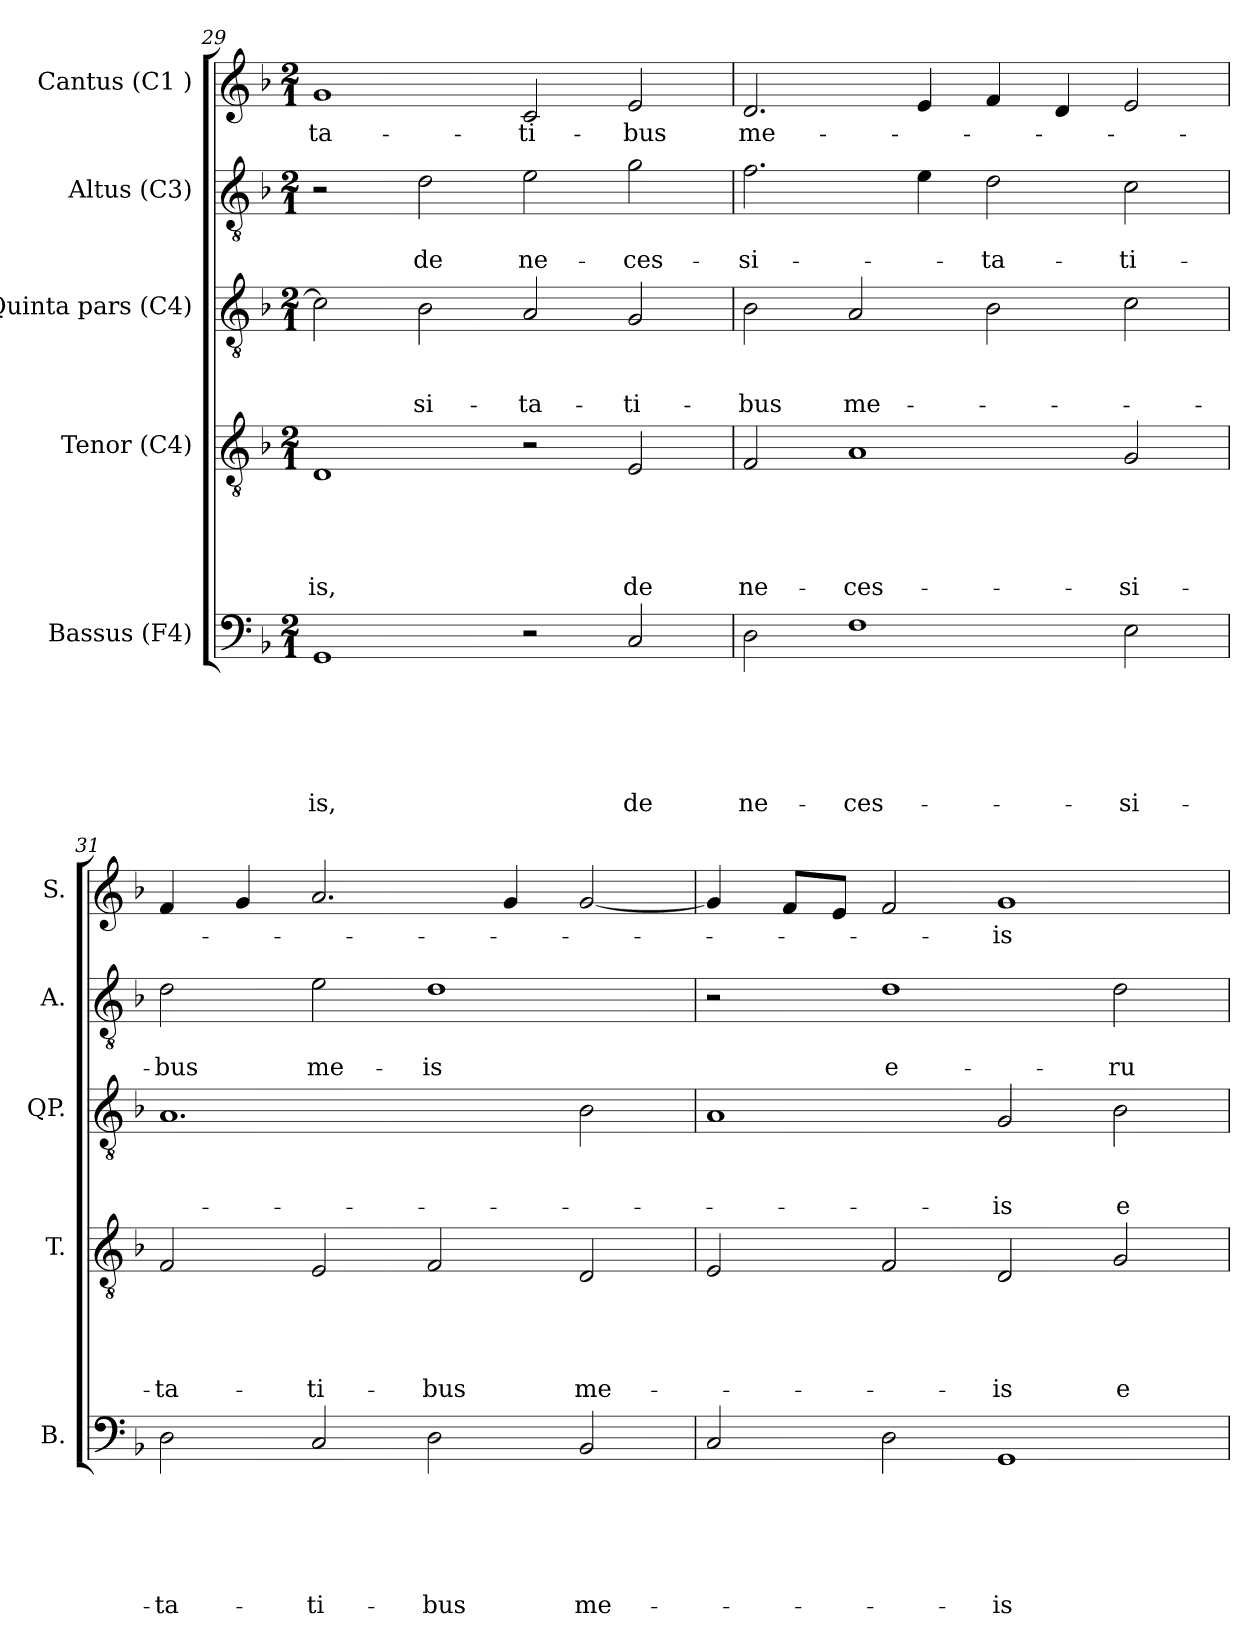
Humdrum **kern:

**kern	**text	**text	**text	**text	**text	**text	**kern	**text	**text	**text	**text	**text	**kern	**text	**text	**text	**kern	**text	**text	**kern	**text
*part5	*part5	*part5	*part5	*part5	*part5	*part5	*part4	*part4	*part4	*part4	*part4	*part4	*part3	*part3	*part3	*part3	*part2	*part2	*part2	*part1	*part1
*staff5	*staff5	*staff5	*staff5	*staff5	*staff5	*staff5	*staff4	*staff4	*staff4	*staff4	*staff4	*staff4	*staff3	*staff3	*staff3	*staff3	*staff2	*staff2	*staff2	*staff1	*staff1
*I"Bassus (F4)	*	*	*	*	*	*	*I"Tenor (C4)	*	*	*	*	*	*I"Quinta pars (C4)	*	*	*	*I"Altus (C3)	*	*	*I"Cantus (C1 )	*
*I'B.	*	*	*	*	*	*	*I'T.	*	*	*	*	*	*I'QP.	*	*	*	*I'A.	*	*	*I'S.	*
*clefF4	*	*	*	*	*	*	*clefGv2	*	*	*	*	*	*clefGv2	*	*	*	*clefGv2	*	*	*clefG2	*
*k[b-]	*	*	*	*	*	*	*k[b-]	*	*	*	*	*	*k[b-]	*	*	*	*k[b-]	*	*	*k[b-]	*
*F:	*	*	*	*	*	*	*F:	*	*	*	*	*	*F:	*	*	*	*F:	*	*	*F:	*
*M2/1	*	*	*	*	*	*	*M2/1	*	*	*	*	*	*M2/1	*	*	*	*M2/1	*	*	*M2/1	*
=29	=29	=29	=29	=29	=29	=29	=29	=29	=29	=29	=29	=29	=29	=29	=29	=29	=29	=29	=29	=29	=29
!	!	!	!	!	!	!LO:LY:b	!	!	!	!	!	!LO:LY:b:rj	!	!	!	!	!	!	!	!	!LO:LY:b:rj
1GG	.	.	.	.	.	-is,	1D	.	.	.	.	-is,	2c\]	.	.	.	2r	.	.	1g	-ta-
!	!	!	!	!	!	!	!	!	!	!	!	!	!	!	!	!LO:LY:b	!	!	!LO:LY:b	!	!
.	.	.	.	.	.	.	.	.	.	.	.	.	2B-\	.	.	-si-	2d\	.	de	.	.
!	!	!	!	!	!	!	!	!	!	!	!	!	!	!	!	!LO:LY:b	!	!	!LO:LY:b	!	!LO:LY:b:rj
2r	.	.	.	.	.	.	2r	.	.	.	.	.	2A/	.	.	-ta-	2e\	.	ne-	2c/	-ti-
!	!	!	!	!	!	!LO:LY:b	!	!	!	!	!	!LO:LY:b:rj	!	!	!	!LO:LY:b	!	!	!LO:LY:b	!	!LO:LY:b:rj
2C/	.	.	.	.	.	de	2E/	.	.	.	.	de	2G/	.	.	-ti-	2g\	.	-ces-	2e/	-bus
!!LO:PB:g=z
=30	=30	=30	=30	=30	=30	=30	=30	=30	=30	=30	=30	=30	=30	=30	=30	=30	=30	=30	=30	=30	=30
!	!	!	!	!	!	!LO:LY:b	!	!	!	!	!	!LO:LY:b:rj	!	!	!	!LO:LY:b	!	!	!LO:LY:b	!	!LO:LY:b:rj
2D\	.	.	.	.	.	ne-	2F/	.	.	.	.	ne-	2B-\	.	.	-bus	2.f\	.	-si-	2.d/	me-
!	!	!	!	!	!	!LO:LY:b	!	!	!	!	!	!LO:LY:b:rj	!	!	!	!LO:LY:b	!	!	!	!	!
1F	.	.	.	.	.	-ces-	1A	.	.	.	.	-ces-	2A/	.	.	me-	.	.	.	.	.
.	.	.	.	.	.	.	.	.	.	.	.	.	.	.	.	.	4e\	.	.	4e/	.
!	!	!	!	!	!	!	!	!	!	!	!	!	!	!	!	!	!	!	!LO:LY:b	!	!
.	.	.	.	.	.	.	.	.	.	.	.	.	2B-\	.	.	.	2d\	.	-ta-	4f/	.
.	.	.	.	.	.	.	.	.	.	.	.	.	.	.	.	.	.	.	.	4d/	.
!	!	!	!	!	!	!LO:LY:b	!	!	!	!	!	!LO:LY:b:rj	!	!	!	!	!	!	!LO:LY:b	!	!
2E\	.	.	.	.	.	-si-	2G/	.	.	.	.	-si-	2c\	.	.	.	2c\	.	-ti-	2e/	.
=31	=31	=31	=31	=31	=31	=31	=31	=31	=31	=31	=31	=31	=31	=31	=31	=31	=31	=31	=31	=31	=31
!	!	!	!	!	!	!LO:LY:b	!	!	!	!	!	!LO:LY:b:rj	!	!	!	!	!	!	!LO:LY:b	!	!
2D\	.	.	.	.	.	-ta-	2F/	.	.	.	.	-ta-	1.A	.	.	.	2d\	.	-bus	4f/	.
.	.	.	.	.	.	.	.	.	.	.	.	.	.	.	.	.	.	.	.	4g/	.
!	!	!	!	!	!	!LO:LY:b	!	!	!	!	!	!LO:LY:b:rj	!	!	!	!	!	!	!LO:LY:b	!	!
2C/	.	.	.	.	.	-ti-	2E/	.	.	.	.	-ti-	.	.	.	.	2e\	.	me-	2.a/	.
!	!	!	!	!	!	!LO:LY:b	!	!	!	!	!	!LO:LY:b:rj	!	!	!	!	!	!	!LO:LY:b	!	!
2D\	.	.	.	.	.	-bus	2F/	.	.	.	.	-bus	.	.	.	.	1d	.	-is	.	.
.	.	.	.	.	.	.	.	.	.	.	.	.	.	.	.	.	.	.	.	4g/	.
!	!	!	!	!	!	!LO:LY:b	!	!	!	!	!	!LO:LY:b:rj	!	!	!	!	!	!	!	!	!
2BB-/	.	.	.	.	.	me-	2D/	.	.	.	.	me-	2B-\	.	.	.	.	.	.	[<2g/	.
=32	=32	=32	=32	=32	=32	=32	=32	=32	=32	=32	=32	=32	=32	=32	=32	=32	=32	=32	=32	=32	=32
2C/	.	.	.	.	.	.	2E/	.	.	.	.	.	1A	.	.	.	2r	.	.	4g/]	.
.	.	.	.	.	.	.	.	.	.	.	.	.	.	.	.	.	.	.	.	8f/L	.
.	.	.	.	.	.	.	.	.	.	.	.	.	.	.	.	.	.	.	.	8e/J	.
!	!	!	!	!	!	!	!	!	!	!	!	!	!	!	!	!	!	!	!LO:LY:b	!	!
2D\	.	.	.	.	.	.	2F/	.	.	.	.	.	.	.	.	.	1d	.	e-	2f/	.
!	!	!	!	!	!	!LO:LY:b	!	!	!	!	!	!LO:LY:b:rj	!	!	!	!LO:LY:b	!	!	!	!	!LO:LY:b:rj
1GG	.	.	.	.	.	-is	2D/	.	.	.	.	-is	2G/	.	.	-is	.	.	.	1g	-is
!	!	!	!	!	!	!	!	!	!	!	!	!LO:LY:b:rj	!	!	!	!LO:LY:b	!	!	!LO:LY:b	!	!
.	.	.	.	.	.	.	2G/	.	.	.	.	e-	2B-\	.	.	e-	2d\	.	-ru-	.	.
=	=	=	=	=	=	=	=	=	=	=	=	=	=	=	=	=	=	=	=	=	=
*-	*-	*-	*-	*-	*-	*-	*-	*-	*-	*-	*-	*-	*-	*-	*-	*-	*-	*-	*-	*-	*-
